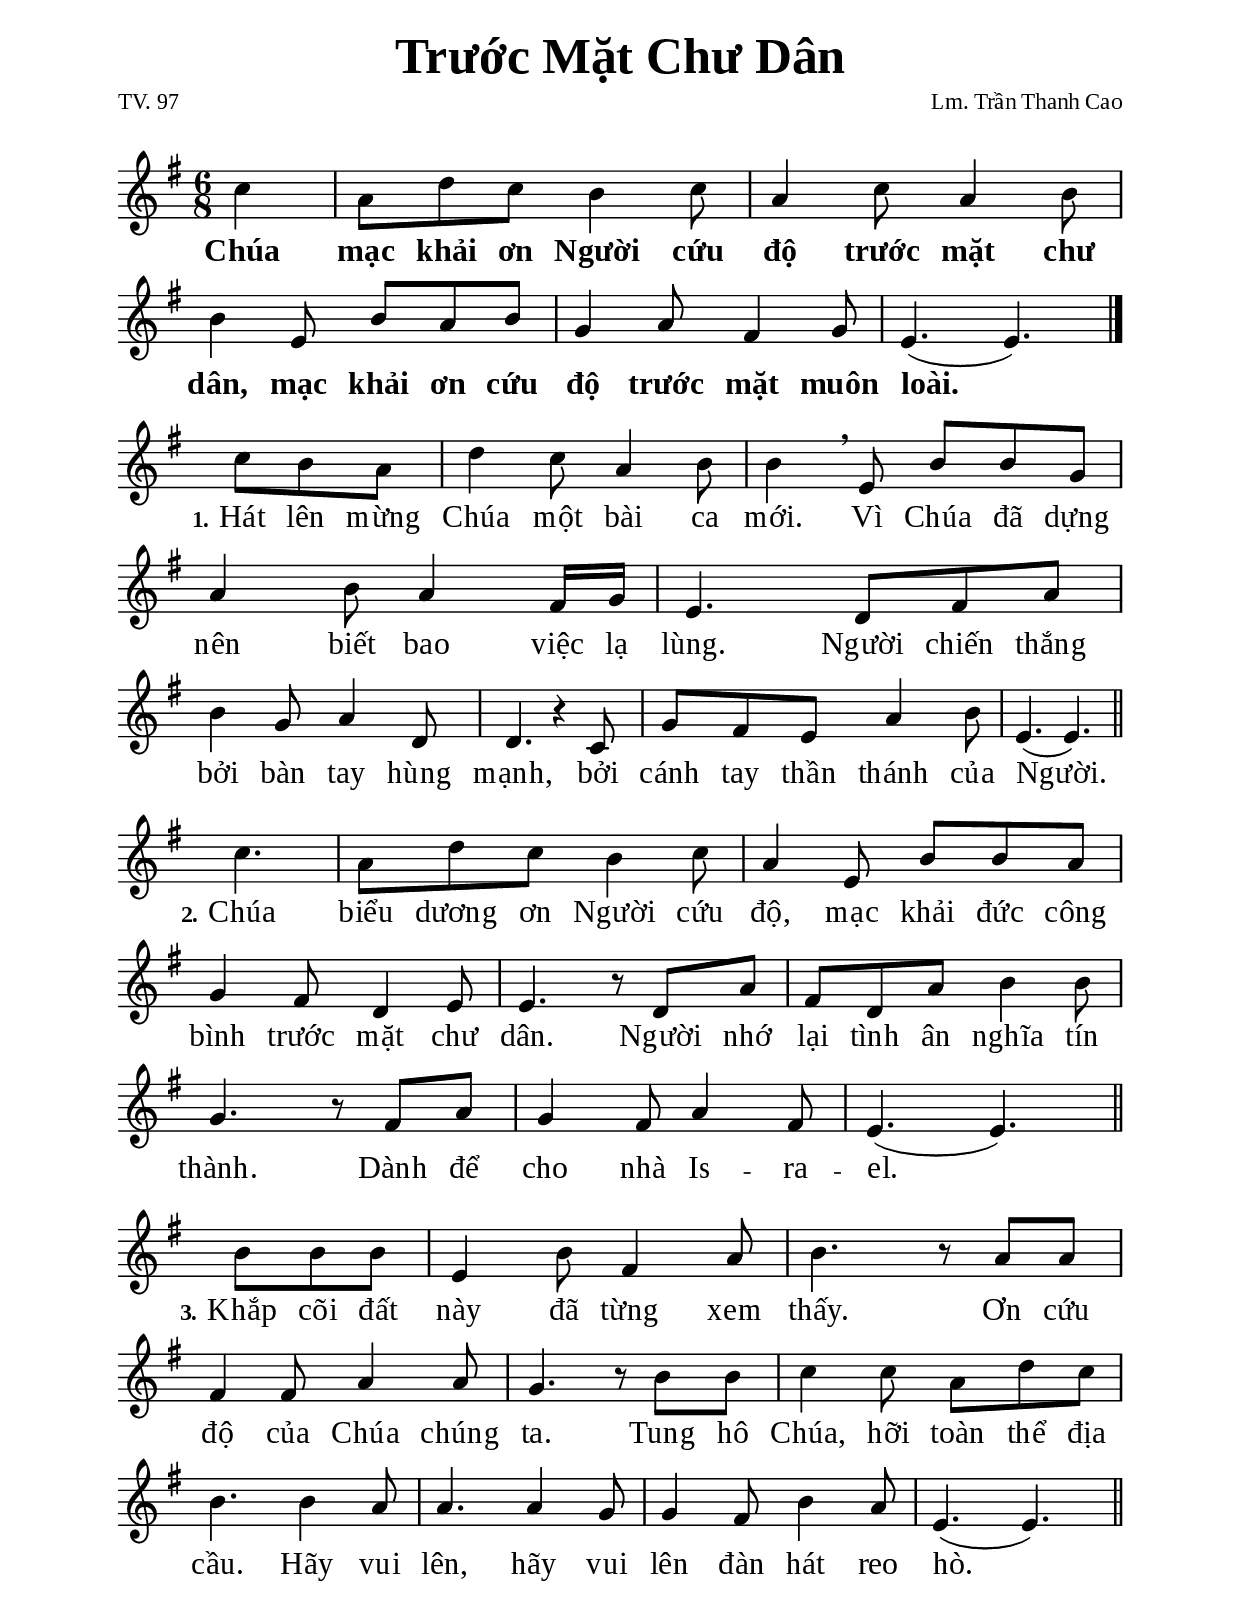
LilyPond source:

% Cài đặt chung
\version "2.20.0"
\include "english.ly"

\header {
  title = \markup { \fontsize #3 "Trước Mặt Chư Dân" }
  poet = "TV. 97"
  composer = "Lm. Trần Thanh Cao"
  arranger = " "
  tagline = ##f
}

\paper {
  #(set-paper-size "a4")
  top-margin = 10\mm
  bottom-margin = 10\mm
  left-margin = 20\mm
  right-margin = 20\mm
  indent = #0
  #(define fonts
    (make-pango-font-tree
      "Liberation Serif"
      "Liberation Serif"
      "Liberation Serif"
      (/ 20 20)))
  page-count = #1
}

% Nhạc điệp khúc
nhacDiepKhuc = \relative c'' {
  \partial 4 c4 |
  a8 d c b4 c8 |
  a4 c8 a4 b8 |
  b4 e,8 b' a b |
  g4 a8 fs4 g8 |
  e4. ( e) \bar "|."
}

% Nhạc phiên khúc
nhacPhienKhucMot = \relative c'' {
  \partial 4. c8 b a |
  d4 c8 a4 b8 |
  b4 \breathe e,8 b' b g |
  a4 b8 a4 fs16 g |
  e4. d8 fs a |
  b4 g8 a4 d,8 |
  d4. r4 c8 |
  g' fs e a4 b8 |
  e,4. (e) \bar "||"
}

nhacPhienKhucHai = \relative c'' {
  \partial 4. c4. |
  a8 d c b4 c8 |
  a4 e8 b' b a |
  g4 fs8 d4 e8 |
  e4. r8 d a' |
  fs d a' b4 b8 |
  g4. r8 fs a |
  g4 fs8 a4 fs8 |
  e4. (e) \bar "||"
}

nhacPhienKhucBa = \relative c'' {
  \partial 4. b8 b b |
  e,4 b'8 fs4 a8 |
  b4. r8 a a |
  fs4 fs8 a4 a8 |
  g4. r8 b b |
  c4 c8 a d c |
  b4. b4 a8 |
  a4. a4 g8 |
  g4 fs8 b4 a8 |
  e4. (e) \bar "||"
}

% Lời điệp khúc
loiDiepKhuc = \lyricmode {
  Chúa mạc khải ơn Người cứu độ trước mặt chư dân,
  mạc khải ơn cứu độ trước mặt muôn loài.
}

% Lời phiên khúc
loiPhienKhucMot = \lyricmode {
  \set stanza = #"1."
  Hát lên mừng Chúa một bài ca mới.
  Vì Chúa đã dựng nên biết bao việc lạ lùng.
  Người chiến thắng bởi bàn tay hùng mạnh,
  bởi cánh tay thần thánh của Người.
}

loiPhienKhucHai = \lyricmode {
  \set stanza = #"2."
  Chúa biểu dương ơn Người cứu độ,
  mạc khải đức công bình trước mặt chư dân.
  Người nhớ lại tình ân nghĩa tín thành.
  Dành để cho nhà Is -- ra -- el.
}

loiPhienKhucBa = \lyricmode {
  \set stanza = #"3."
  Khắp cõi đất này đã từng xem thấy.
  Ơn cứu độ của Chúa chúng ta.
  Tung hô Chúa, hỡi toàn thể địa cầu.
  Hãy vui lên, hãy vui lên đàn hát reo hò.
}


% Dàn trang
\score {
  \new ChoirStaff <<
    \new Staff = diepKhuc \with {
        \consists "Merge_rests_engraver"
        \magnifyStaff #(magstep +1)
      }
      <<
      \new Voice = beSop {
        \key g \major \time 6/8 \stemNeutral \nhacDiepKhuc
      }
    >>
    \new Lyrics \lyricsto beSop \loiDiepKhuc
  >>
  \layout {
    \override Lyrics.LyricText.font-series = #'bold
    \override Lyrics.LyricText.font-size = #+3
    \override Lyrics.LyricSpace.minimum-distance = #2.0
    \override Score.BarNumber.break-visibility = ##(#f #f #f)
  }
}

\score {
  \new ChoirStaff <<
    \new Staff = phienKhuc \with {
        \magnifyStaff #(magstep +1)
      }
      <<
      \new Voice = beSop {
        \key g \major \time 6/8 \nhacPhienKhucMot
      }
    >>
    \new Lyrics \lyricsto beSop \loiPhienKhucMot
  >>
  \layout {
    \override Staff.TimeSignature.transparent = ##t
    \override Lyrics.LyricText.font-size = #+3
    \override Lyrics.LyricSpace.minimum-distance = #2.0
    \override Score.BarNumber.break-visibility = ##(#f #f #f)
  } 
}

\score {
  \new ChoirStaff <<
    \new Staff = phienKhuc \with {
        \magnifyStaff #(magstep +1)
      }
      <<
      \new Voice = beSop {
        \key g \major \time 6/8 \nhacPhienKhucHai
      }
    >>
    \new Lyrics \lyricsto beSop \loiPhienKhucHai
  >>
  \layout {
    \override Staff.TimeSignature.transparent = ##t
    \override Lyrics.LyricText.font-size = #+3
    \override Lyrics.LyricSpace.minimum-distance = #2.0
    \override Score.BarNumber.break-visibility = ##(#f #f #f)
  } 
}

\score {
  \new ChoirStaff <<
    \new Staff = phienKhuc \with {
        \magnifyStaff #(magstep +1)
      }
      <<
      \new Voice = beSop {
        \key g \major \time 6/8 \nhacPhienKhucBa
      }
    >>
    \new Lyrics \lyricsto beSop \loiPhienKhucBa
  >>
  \layout {
    \override Staff.TimeSignature.transparent = ##t
    \override Lyrics.LyricText.font-size = #+3
    \override Lyrics.LyricSpace.minimum-distance = #2.0
    \override Score.BarNumber.break-visibility = ##(#f #f #f)
  } 
}
